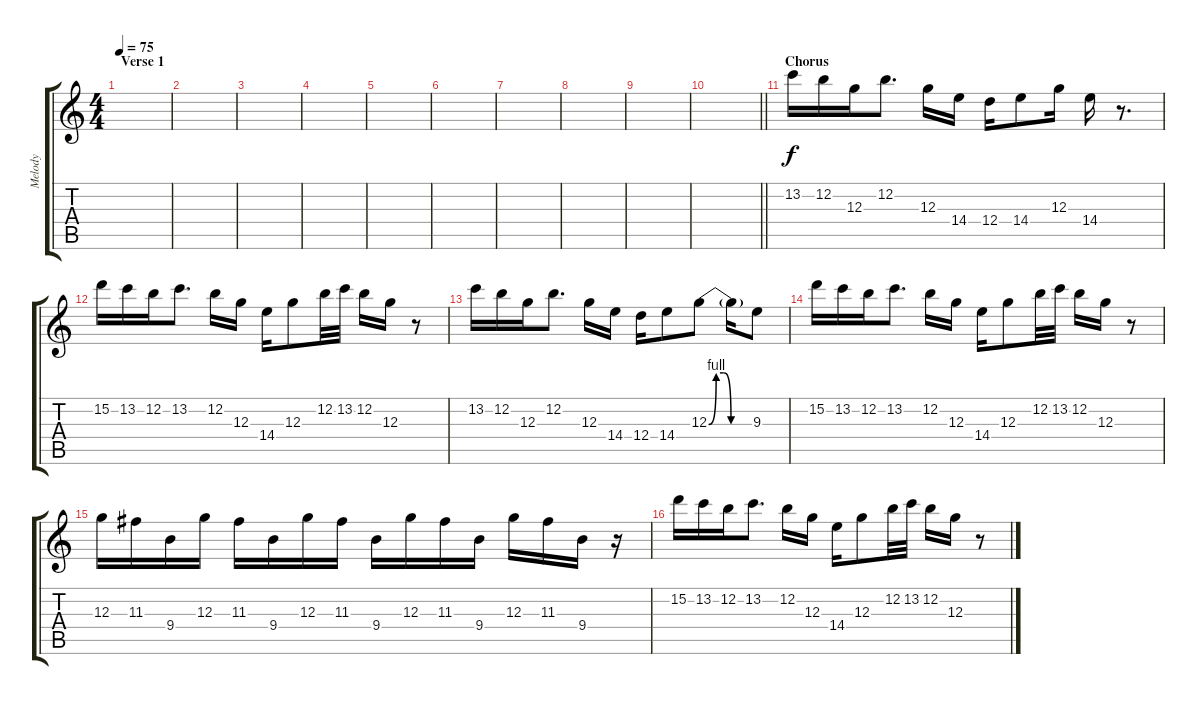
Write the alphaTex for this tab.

\track ("Melody" "Melody") {instrument electricguitarjazz}
\staff {score tabs}
\tuning (E4 B3 G3 D3 A2 E2) {hide}
\ts (4 4)
\section ("" "Verse 1")
\tempo 75
\clef g2
\ks c
|
|
|
|
|
|
|
|
|
\barLineRight lightlight
|
\section ("" "Chorus")
13.2.16 12.2.16 12.3.16 12.2.8{d} 12.3.16 14.4.16 12.4.16 14.4.8 12.3.16 14.4.16 r.8{d} |
15.2.16 13.2.16 12.2.16 13.2.8{d} 12.2.16 12.3.16 14.4.16 12.3.8 12.2.32 13.2.32 12.2.16 12.3.16 r.8 |
13.2.16 12.2.16 12.3.16 12.2.8{d} 12.3.16 14.4.16 12.4.16 14.4.8 12.3{be (custom 0 0 10 4 20 4 30 0 60 0)}.8 12.3{t}.16 9.3.8 |
15.2.16 13.2.16 12.2.16 13.2.8{d} 12.2.16 12.3.16 14.4.16 12.3.8 12.2.32 13.2.32 12.2.16 12.3.16 r.8 |
12.3.16 11.3.16 9.4.16 12.3.16 11.3.16 9.4.16 12.3.16 11.3.16 9.4.16 12.3.16 11.3.16 9.4.16 12.3.16 11.3.16 9.4.16 r.16 |
15.2.16 13.2.16 12.2.16 13.2.8{d} 12.2.16 12.3.16 14.4.16 12.3.8 12.2.32 13.2.32 12.2.16 12.3.16 r.8
